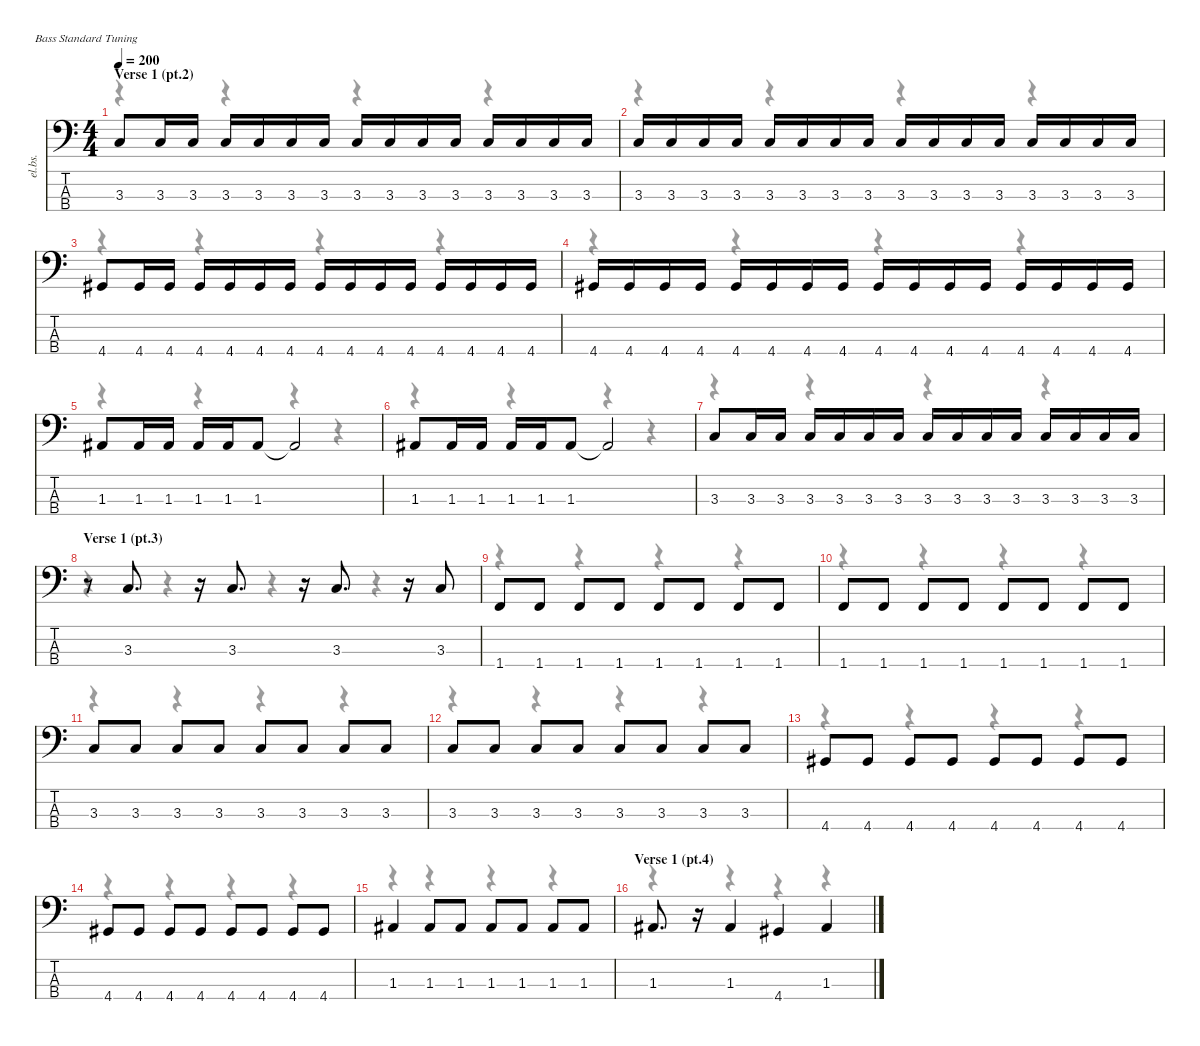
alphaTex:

\defaultSystemsLayout 4
\hideDynamics
\bracketExtendMode nobrackets
\otherSystemsTrackNameOrientation horizontal
\track ("Frï¿½dï¿½ric Leclercq (Bass)" "el.bs.") {instrument electricbassfinger}
\staff {score tabs}
\tuning (G2 D2 A1 E1)
\voice
\ts (4 4)
\section ("" "Verse 1 (pt.2)")
\tempo 200
\clef f4
\ks c
3.3.8{dy f} 3.3.16 3.3.16 3.3.16 3.3.16 3.3.16 3.3.16 3.3.16 3.3.16 3.3.16 3.3.16 3.3.16 3.3.16 3.3.16 3.3.16 |
3.3.16 3.3.16 3.3.16 3.3.16 3.3.16 3.3.16 3.3.16 3.3.16 3.3.16 3.3.16 3.3.16 3.3.16 3.3.16 3.3.16 3.3.16 3.3.16 |
4.4{acc #}.8 4.4{acc #}.16 4.4{acc #}.16 4.4{acc #}.16 4.4{acc #}.16 4.4{acc #}.16 4.4{acc #}.16 4.4{acc #}.16 4.4{acc #}.16 4.4{acc #}.16 4.4{acc #}.16 4.4{acc #}.16 4.4{acc #}.16 4.4{acc #}.16 4.4{acc #}.16 |
4.4{acc #}.16 4.4{acc #}.16 4.4{acc #}.16 4.4{acc #}.16 4.4{acc #}.16 4.4{acc #}.16 4.4{acc #}.16 4.4{acc #}.16 4.4{acc #}.16 4.4{acc #}.16 4.4{acc #}.16 4.4{acc #}.16 4.4{acc #}.16 4.4{acc #}.16 4.4{acc #}.16 4.4{acc #}.16 |
1.3{acc #}.8 1.3{acc #}.16 1.3{acc #}.16 1.3{acc #}.16 1.3{acc #}.16 1.3{acc #}.8 1.3{t acc #}.2 |
1.3{acc #}.8 1.3{acc #}.16 1.3{acc #}.16 1.3{acc #}.16 1.3{acc #}.16 1.3{acc #}.8 1.3{t acc #}.2 |
3.3.8 3.3.16 3.3.16 3.3.16 3.3.16 3.3.16 3.3.16 3.3.16 3.3.16 3.3.16 3.3.16 3.3.16 3.3.16 3.3.16 3.3.16 |
\section ("" "Verse 1 (pt.3)")
r.8 3.3.8{d} r.16 3.3.8{d} r.16 3.3.8{d} r.16 3.3.8 |
1.4.8 1.4.8 1.4.8 1.4.8 1.4.8 1.4.8 1.4.8 1.4.8 |
1.4.8 1.4.8 1.4.8 1.4.8 1.4.8 1.4.8 1.4.8 1.4.8 |
3.3.8 3.3.8 3.3.8 3.3.8 3.3.8 3.3.8 3.3.8 3.3.8 |
3.3.8 3.3.8 3.3.8 3.3.8 3.3.8 3.3.8 3.3.8 3.3.8 |
4.4{acc #}.8 4.4{acc #}.8 4.4{acc #}.8 4.4{acc #}.8 4.4{acc #}.8 4.4{acc #}.8 4.4{acc #}.8 4.4{acc #}.8 |
4.4{acc #}.8 4.4{acc #}.8 4.4{acc #}.8 4.4{acc #}.8 4.4{acc #}.8 4.4{acc #}.8 4.4{acc #}.8 4.4{acc #}.8 |
1.3{acc #}.4 1.3{acc #}.8 1.3{acc #}.8 1.3{acc #}.8 1.3{acc #}.8 1.3{acc #}.8 1.3{acc #}.8 |
\section ("" "Verse 1 (pt.4)")
1.3{acc #}.8{d} r.16 1.3{acc #}.4 4.4{acc #}.4 1.3{acc #}.4
\voice
\clef f4
\ottava regular
\simile none
\ks c
r.4{dy mf} r.4 r.4 r.4 |
r.4 r.4 r.4 r.4 |
r.4 r.4 r.4 r.4 |
r.4 r.4 r.4 r.4 |
r.4 r.4 r.4 r.4 |
r.4 r.4 r.4 r.4 |
r.4 r.4 r.4 r.4 |
r.4 r.4 r.4 r.4 |
r.4 r.4 r.4 r.4 |
r.4 r.4 r.4 r.4 |
r.4 r.4 r.4 r.4 |
r.4 r.4 r.4 r.4 |
r.4 r.4 r.4 r.4 |
r.4 r.4 r.4 r.4 |
r.4 r.4 r.4 r.4 |
r.4 r.4 r.4 r.4
